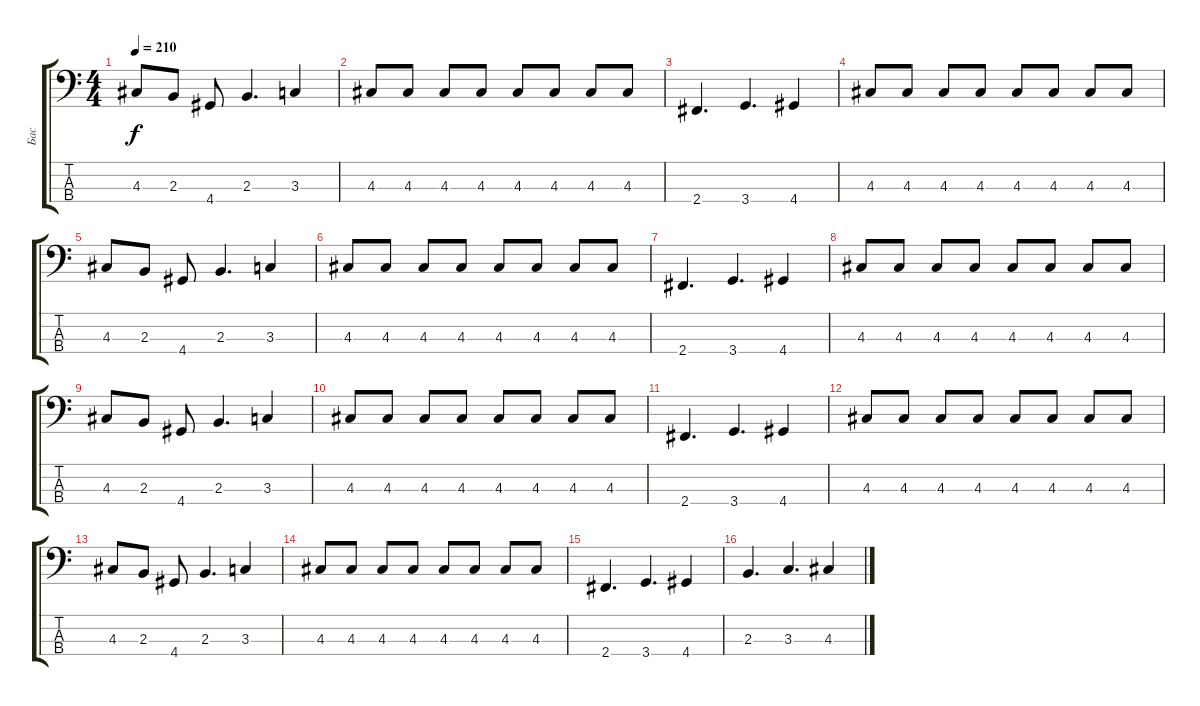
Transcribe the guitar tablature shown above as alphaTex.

\track ("Бас" "Бас") {instrument electricbassfinger}
\staff {score tabs}
\tuning (G2 D2 A1 E1) {hide}
\ts (4 4)
\tempo 210
\clef f4
\ks c
4.3.8{dy f} 2.3.8 4.4.8 2.3.4{d} 3.3.4 |
4.3.8 4.3.8 4.3.8 4.3.8 4.3.8 4.3.8 4.3.8 4.3.8 |
2.4.4{d} 3.4.4{d} 4.4.4 |
4.3.8 4.3.8 4.3.8 4.3.8 4.3.8 4.3.8 4.3.8 4.3.8 |
4.3.8 2.3.8 4.4.8 2.3.4{d} 3.3.4 |
4.3.8 4.3.8 4.3.8 4.3.8 4.3.8 4.3.8 4.3.8 4.3.8 |
2.4.4{d} 3.4.4{d} 4.4.4 |
4.3.8 4.3.8 4.3.8 4.3.8 4.3.8 4.3.8 4.3.8 4.3.8 |
4.3.8 2.3.8 4.4.8 2.3.4{d} 3.3.4 |
4.3.8 4.3.8 4.3.8 4.3.8 4.3.8 4.3.8 4.3.8 4.3.8 |
2.4.4{d} 3.4.4{d} 4.4.4 |
4.3.8 4.3.8 4.3.8 4.3.8 4.3.8 4.3.8 4.3.8 4.3.8 |
4.3.8 2.3.8 4.4.8 2.3.4{d} 3.3.4 |
4.3.8 4.3.8 4.3.8 4.3.8 4.3.8 4.3.8 4.3.8 4.3.8 |
2.4.4{d} 3.4.4{d} 4.4.4 |
2.3.4{d} 3.3.4{d} 4.3.4
